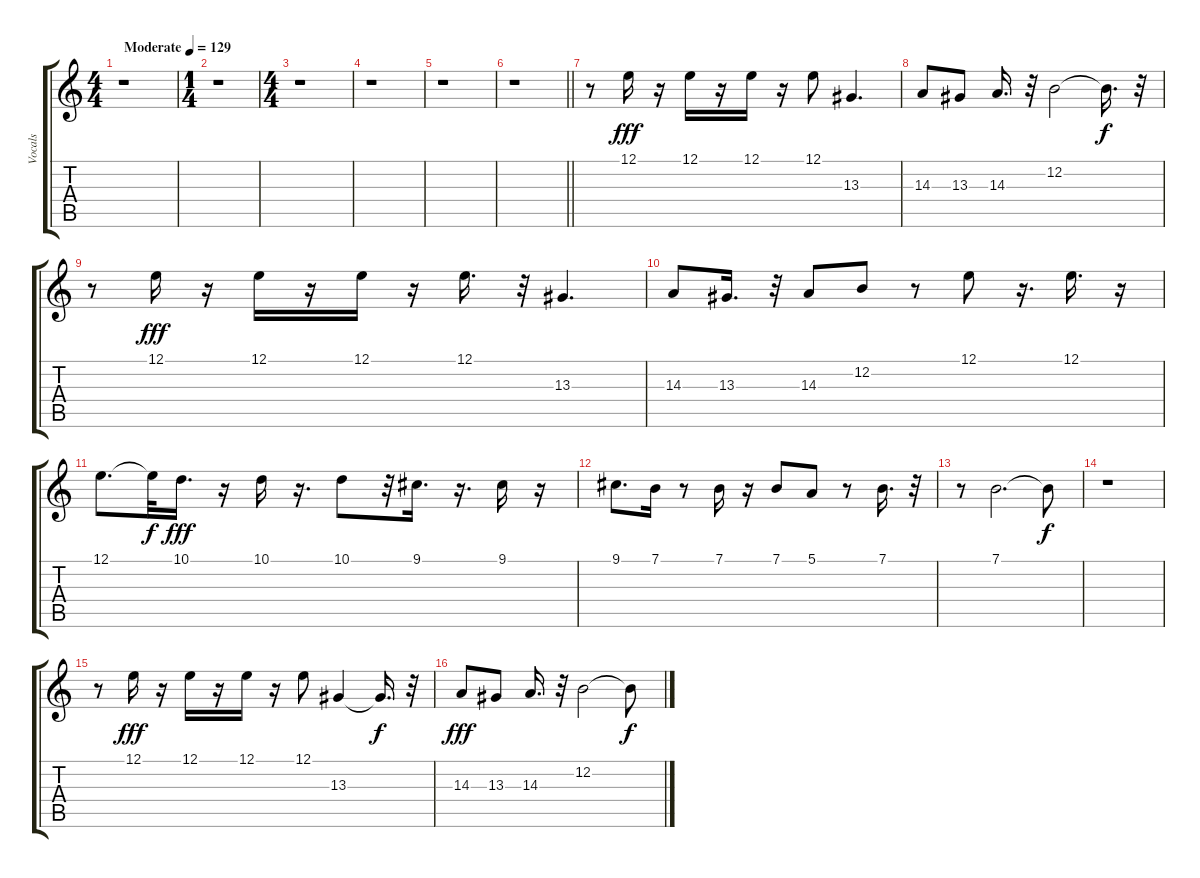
\track ("Vocals" "Vocals") {instrument flute}
\staff {score tabs}
\tuning (E4 B3 G3 D3 A2 E2) {hide}
\ts (4 4)
\tempo (129 "Moderate")
\clef g2
\ks c
r.1{dy fff instrument flute} |
\ts (1 4)
r.1 |
\ts (4 4)
r.1 |
r.1 |
r.1 |
\barLineRight lightlight
r.1 |
r.8 12.1.16 r.16 12.1.16 r.16 12.1.16 r.16 12.1.8 13.3.4{d} |
14.3.8 13.3.8 14.3.16{d} r.32 12.2.2 12.2{t}.16{d dy f} r.32 |
r.8 12.1.16{dy fff} r.16 12.1.16 r.16 12.1.16 r.16 12.1.16{d} r.32 13.3.4{d} |
14.3.8 13.3.16{d} r.32 14.3.8 12.2.8 r.8 12.1.8 r.16{d} 12.1.16{d} r.16 |
12.1.8{d} 12.1{t}.32{dy f} 10.1.16{d dy fff} r.16 10.1.16 r.16{d} 10.1.8 r.32 9.1.16{d} r.16{d} 9.1.16 r.16 |
9.1.8{d} 7.1.16 r.8 7.1.16 r.16 7.1.8 5.1.8 r.8 7.1.16{d} r.32 |
r.8 7.1.2{d} 7.1{t}.8{dy f} |
r.1 |
r.8 12.1.16{dy fff} r.16 12.1.16 r.16 12.1.16 r.16 12.1.8 13.3.4 13.3{t}.16{d dy f} r.32 |
14.3.8{dy fff} 13.3.8 14.3.16{d} r.32 12.2.2 12.2{t}.8{dy f}
